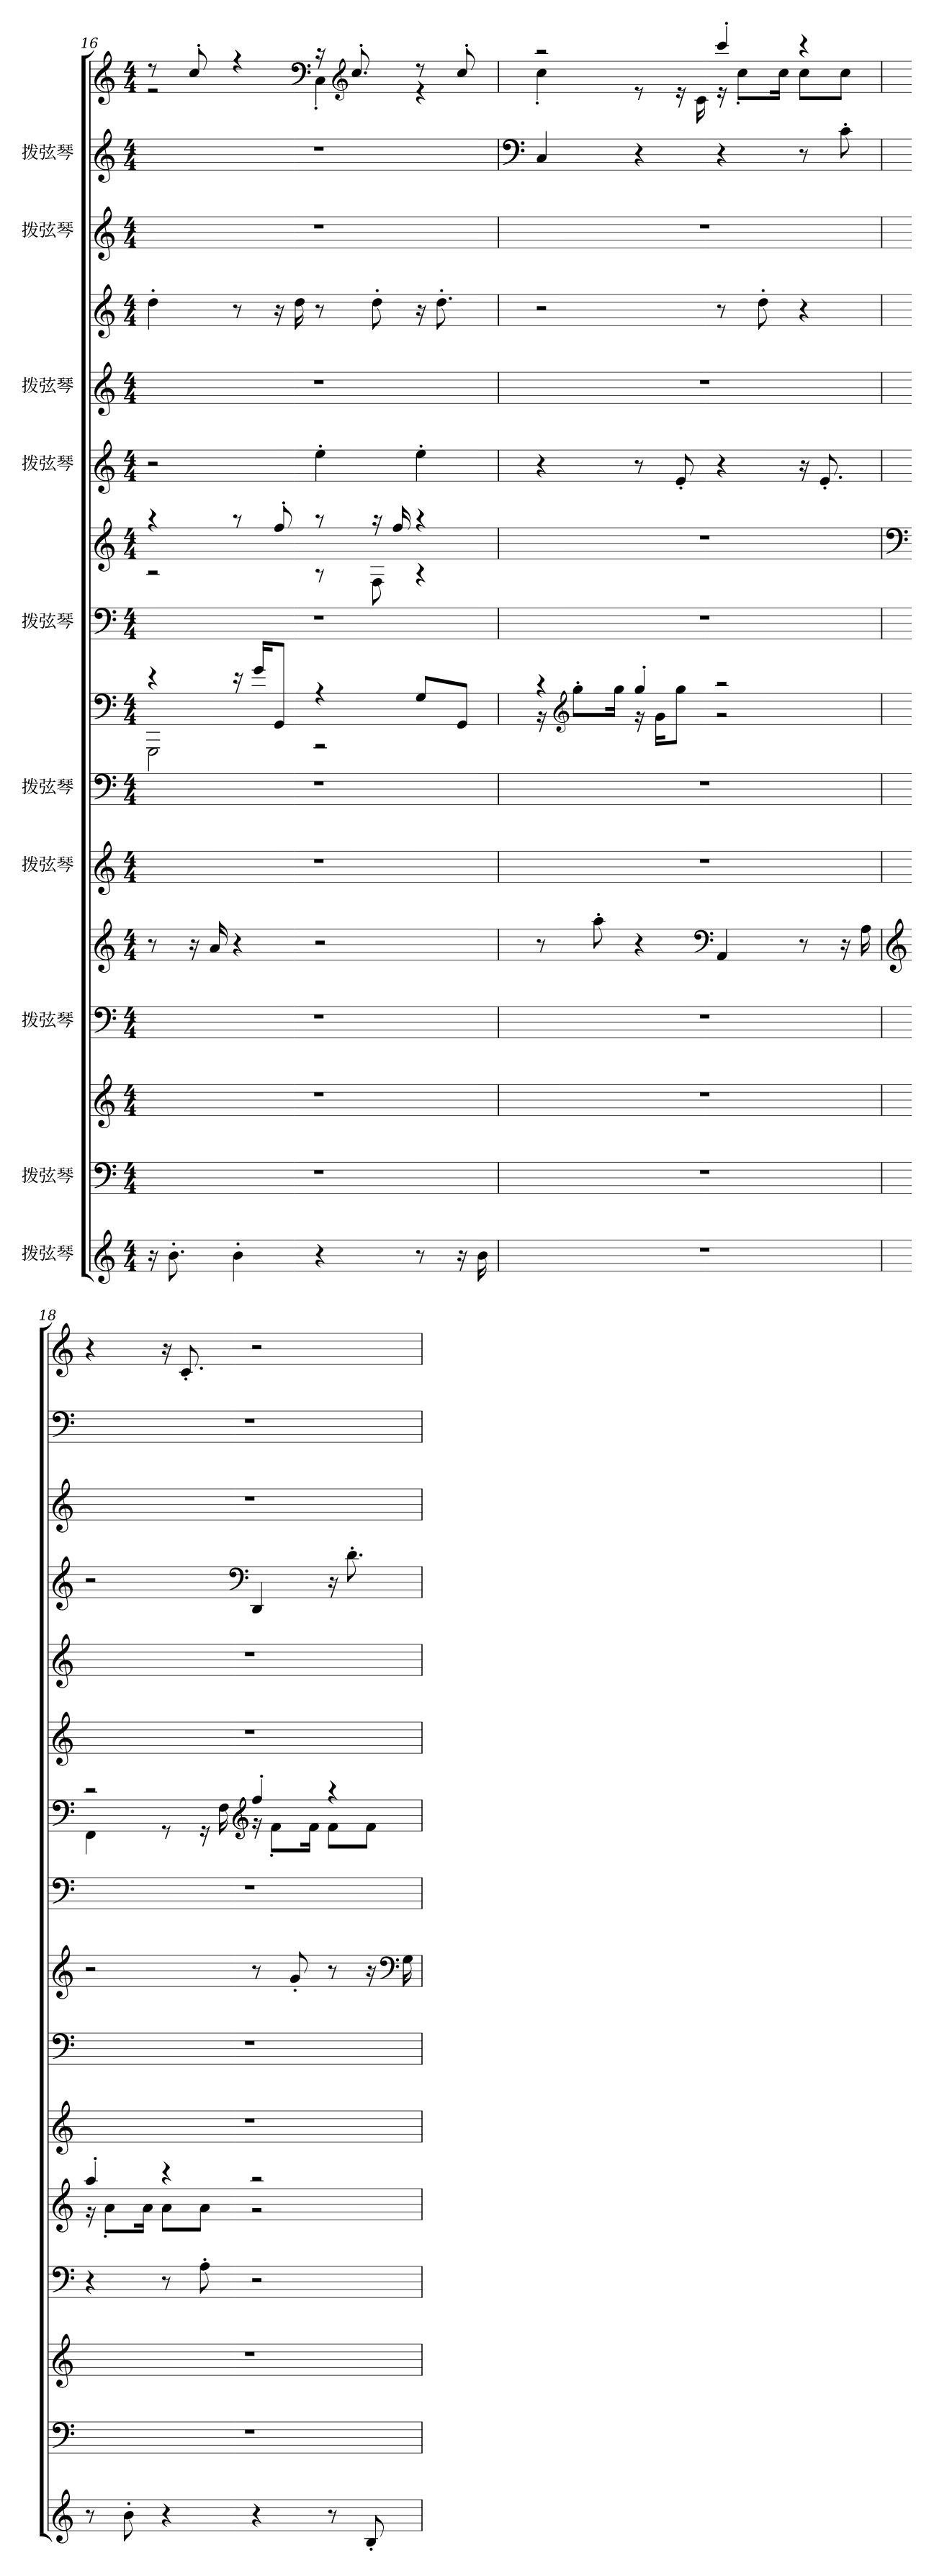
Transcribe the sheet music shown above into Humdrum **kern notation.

**kern	**kern	**kern	**kern	**kern	**kern	**kern	**kern	**kern	**kern	**kern	**kern	**kern	**kern	**kern	**kern
*part10	*part9	*part9	*part8	*part8	*part7	*part6	*part6	*part5	*part5	*part4	*part3	*part3	*part2	*part1	*part1
*staff16	*staff15	*staff14	*staff13	*staff12	*staff11	*staff10	*staff9	*staff8	*staff7	*staff6	*staff5	*staff4	*staff3	*staff2	*staff1
*I"拨弦琴	*I"拨弦琴	*	*I"拨弦琴	*	*I"拨弦琴	*I"拨弦琴	*	*I"拨弦琴	*	*I"拨弦琴	*I"拨弦琴	*	*I"拨弦琴	*I"拨弦琴	*
*clefG2	*clefF4	*clefG2	*clefF4	*clefG2	*clefG2	*clefF4	*clefF4	*clefF4	*clefG2	*clefG2	*clefG2	*clefG2	*clefG2	*clefG2	*clefG2
*k[]	*k[]	*k[]	*k[]	*k[]	*k[]	*k[]	*k[]	*k[]	*k[]	*k[]	*k[]	*k[]	*k[]	*k[]	*k[]
*M4/4	*M4/4	*M4/4	*M4/4	*M4/4	*M4/4	*M4/4	*M4/4	*M4/4	*M4/4	*M4/4	*M4/4	*M4/4	*M4/4	*M4/4	*M4/4
=16	=16	=16	=16	=16	=16	=16	=16	=16	=16	=16	=16	=16	=16	=16	=16
*	*	*	*	*	*	*	*^	*	*^	*	*	*	*	*	*^
16r	1r	1r	1r	8r	1r	1r	4r	2GGG\	1r	4r	2r	2r	1r	4dd'\	1r	1r	8r	2r
8.b'\	.	.	.	.	.	.	.	.	.	.	.	.	.	.	.	.	.	.
.	.	.	.	16r	.	.	.	.	.	.	.	.	.	.	.	.	8cc'/	.
.	.	.	.	16a/	.	.	.	.	.	.	.	.	.	.	.	.	.	.
4b'\	.	.	.	4r	.	.	16r	.	.	8r	.	.	.	8r	.	.	4r	.
.	.	.	.	.	.	.	16g/KL	.	.	.	.	.	.	.	.	.	.	.
.	.	.	.	.	.	.	8GG/J	.	.	8ff'/	.	.	.	16r	.	.	.	.
.	.	.	.	.	.	.	.	.	.	.	.	.	.	16dd\	.	.	.	.
*	*	*	*	*	*	*	*	*	*	*	*	*	*	*	*	*	*clefF4	*
4r	.	.	.	2r	.	.	4r	2r	.	8r	8r	4ee'\	.	8r	.	.	16r	4C'\
*	*	*	*	*	*	*	*	*	*	*	*	*	*	*	*	*	*clefG2	*
.	.	.	.	.	.	.	.	.	.	.	.	.	.	.	.	.	8.cc'/	.
.	.	.	.	.	.	.	.	.	.	16r	8F\	.	.	8dd'\	.	.	.	.
.	.	.	.	.	.	.	.	.	.	16ff/	.	.	.	.	.	.	.	.
8r	.	.	.	.	.	.	8G/L	.	.	4r	4r	4ee'\	.	16r	.	.	8r	4r
.	.	.	.	.	.	.	.	.	.	.	.	.	.	8.dd'\	.	.	.	.
16r	.	.	.	.	.	.	8GG/J	.	.	.	.	.	.	.	.	.	8cc'/	.
16b\	.	.	.	.	.	.	.	.	.	.	.	.	.	.	.	.	.	.
*	*	*	*	*	*	*	*	*	*	*v	*v	*	*	*	*	*	*	*
!!LO:PB:g=z	!!
=17	=17	=17	=17	=17	=17	=17	=17	=17	=17	=17	=17	=17	=17	=17	=17	=17	=17
*	*	*	*	*	*	*	*	*	*	*	*	*	*	*	*clefF4	*	*
1r	1r	1r	1r	8r	1r	1r	4r	16r	1r	1r	4r	1r	2r	1r	4C/	2r	4cc'\
*	*	*	*	*	*	*	*clefG2	*	*	*	*	*	*	*	*	*	*
.	.	.	.	.	.	.	.	8gg'\L	.	.	.	.	.	.	.	.	.
.	.	.	.	8aa'\	.	.	.	.	.	.	.	.	.	.	.	.	.
.	.	.	.	.	.	.	.	16gg\Jk	.	.	.	.	.	.	.	.	.
.	.	.	.	4r	.	.	4gg'/	16r	.	.	8r	.	.	.	4r	.	8r
.	.	.	.	.	.	.	.	16g\KL	.	.	.	.	.	.	.	.	.
.	.	.	.	.	.	.	.	8gg\J	.	.	8e'/	.	.	.	.	.	16r
.	.	.	.	.	.	.	.	.	.	.	.	.	.	.	.	.	16c\
*	*	*	*	*clefF4	*	*	*	*	*	*	*	*	*	*	*	*	*
.	.	.	.	4AA/	.	.	2r	2r	.	.	4r	.	8r	.	4r	4ccc'/	16r
.	.	.	.	.	.	.	.	.	.	.	.	.	.	.	.	.	8cc'\L
.	.	.	.	.	.	.	.	.	.	.	.	.	8dd'\	.	.	.	.
.	.	.	.	.	.	.	.	.	.	.	.	.	.	.	.	.	16cc\Jk
.	.	.	.	8r	.	.	.	.	.	.	16r	.	4r	.	8r	4r	8cc\L
.	.	.	.	.	.	.	.	.	.	.	8.e'/	.	.	.	.	.	.
.	.	.	.	16r	.	.	.	.	.	.	.	.	.	.	8c'\	.	8cc\J
.	.	.	.	16A\	.	.	.	.	.	.	.	.	.	.	.	.	.
*	*	*	*	*	*	*	*v	*v	*	*	*	*	*	*	*	*v	*v
=18	=18	=18	=18	=18	=18	=18	=18	=18	=18	=18	=18	=18	=18	=18	=18
*	*	*	*	*clefG2	*	*	*	*	*clefF4	*	*	*	*	*	*
*	*	*	*	*^	*	*	*	*	*^	*	*	*	*	*	*
8r	1r	1r	4r	4aa'/	16r	1r	1r	2r	1r	2r	4FF\	1r	1r	2r	1r	1r	4r
.	.	.	.	.	8a'\L	.	.	.	.	.	.	.	.	.	.	.	.
8b'\	.	.	.	.	.	.	.	.	.	.	.	.	.	.	.	.	.
.	.	.	.	.	16a\Jk	.	.	.	.	.	.	.	.	.	.	.	.
4r	.	.	8r	4r	8a\L	.	.	.	.	.	8r	.	.	.	.	.	16r
.	.	.	.	.	.	.	.	.	.	.	.	.	.	.	.	.	8.c'/
.	.	.	8A'\	.	8a\J	.	.	.	.	.	16r	.	.	.	.	.	.
.	.	.	.	.	.	.	.	.	.	.	16F\	.	.	.	.	.	.
*	*	*	*	*	*	*	*	*	*	*clefG2	*	*	*	*clefF4	*	*	*
4r	.	.	2r	2r	2r	.	.	8r	.	4ff'/	16r	.	.	4DD/	.	.	2r
.	.	.	.	.	.	.	.	.	.	.	8f'\L	.	.	.	.	.	.
.	.	.	.	.	.	.	.	8g'/	.	.	.	.	.	.	.	.	.
.	.	.	.	.	.	.	.	.	.	.	16f\Jk	.	.	.	.	.	.
8r	.	.	.	.	.	.	.	8r	.	4r	8f\L	.	.	16r	.	.	.
.	.	.	.	.	.	.	.	.	.	.	.	.	.	8.d'\	.	.	.
8B'/	.	.	.	.	.	.	.	16r	.	.	8f\J	.	.	.	.	.	.
*	*	*	*	*	*	*	*	*clefF4	*	*	*	*	*	*	*	*	*
.	.	.	.	.	.	.	.	16G\	.	.	.	.	.	.	.	.	.
*	*	*	*	*v	*v	*	*	*	*	*v	*v	*	*	*	*	*	*
=	=	=	=	=	=	=	=	=	=	=	=	=	=	=	=
*-	*-	*-	*-	*-	*-	*-	*-	*-	*-	*-	*-	*-	*-	*-	*-
